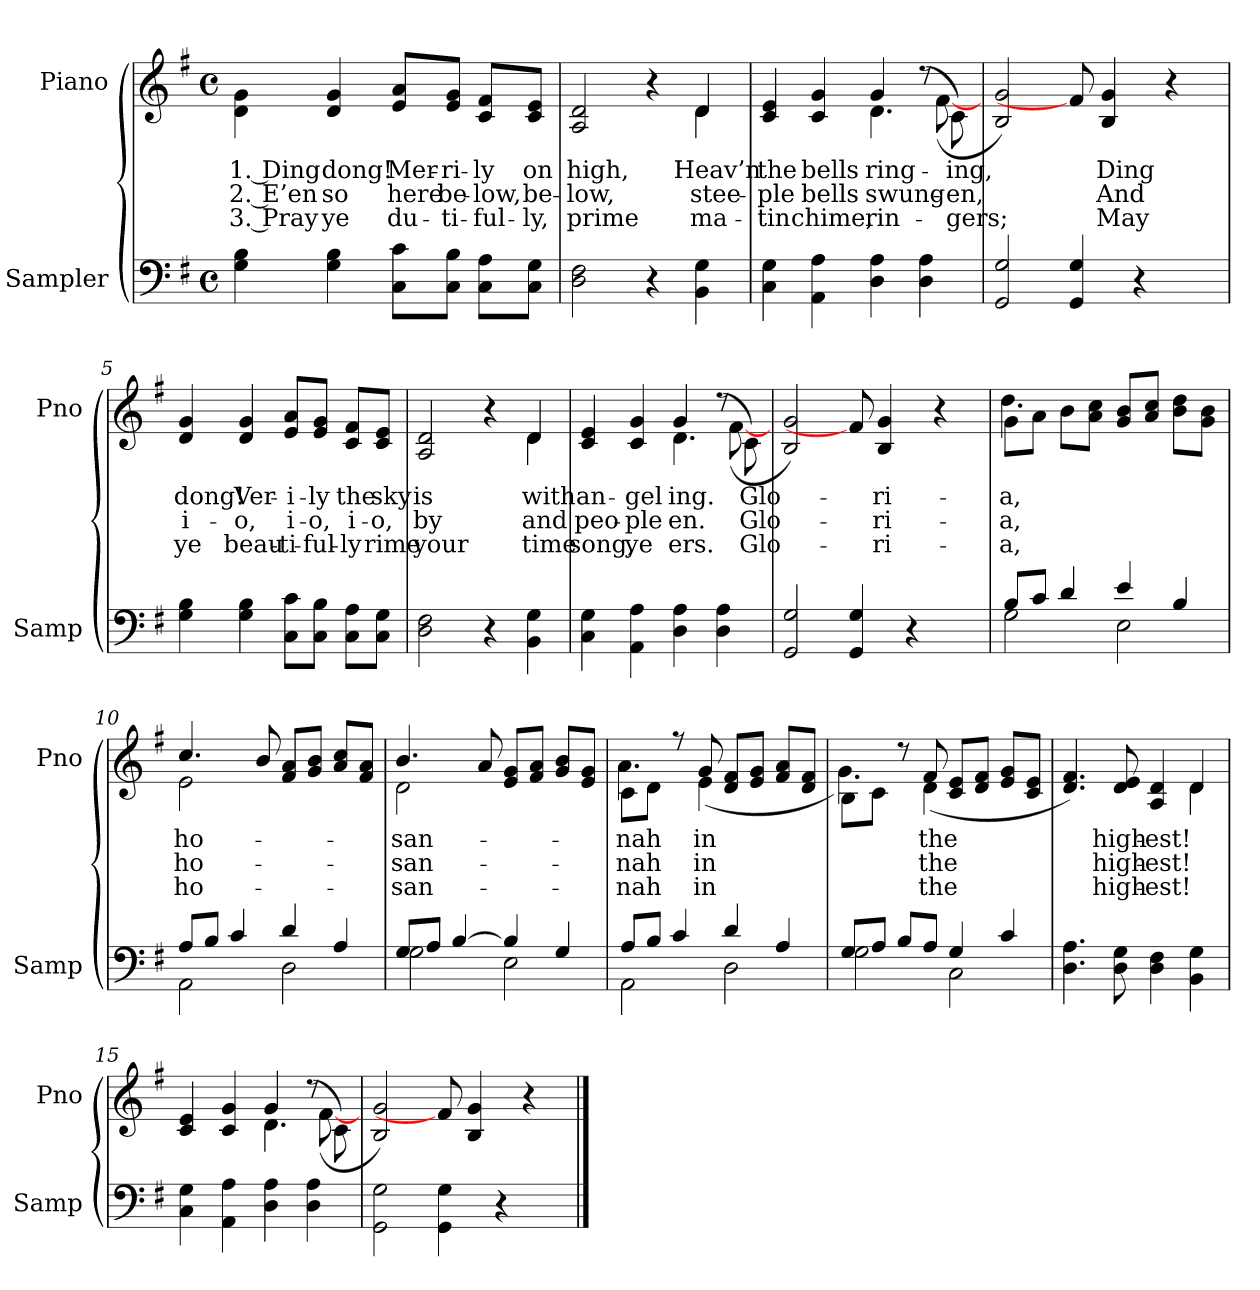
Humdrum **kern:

**kern	**kern	**text	**text	**text
*part2	*part1	*part1	*part1	*part1
*staff2	*staff1	*staff1	*staff1	*staff1
*I"Sampler	*I"Piano	*	*	*
*I'Samp	*I'Pno	*	*	*
*clefF4	*clefG2	*	*	*
*k[f#]	*k[f#]	*	*	*
*G:	*G:	*	*	*
*M4/4	*M4/4	*	*	*
*met(c)	*met(c)	*	*	*
=1	=1	=1	=1	=1
4G 4B	4d\ 4g\	1. Ding	2. E’en	3. Pray
4G 4B	4d 4g	dong!	so	ye
8C\ 8c\L	8e/ 8a/L	Mer-	here	du-
8C\ 8B\J	8e/ 8g/J	-ri-	be-	-ti-
8C\ 8A\L	8c/ 8f#/L	-ly	-low,	-ful-
8C\ 8G\J	8c/ 8e/J	on	be-	-ly,
=2	=2	=2	=2	=2
*	*^	*	*	*
2D 2F#	2A 2d	2.ryy	high,	-low,	prime
4r	4r	.	.	.	.
4BB 4G	4d/	4d	Heav’n	stee-	ma-
=3	=3	=3	=3	=3	=3
4C 4G	4c 4e	2ryy	the	-ple	-tin
4AA 4A	4c 4g	.	bells	bells	chime,
4D 4A	4g/	4.d	ring-	swung-	rin-
4D 4A	(8r	.	.	.	.
.	8c\)	([8f#	-ing,	-en,	-gers;
*	*v	*v	*	*	*
=4	=4	=4	=4	=4
2GG 2G	2B 2g)	.	.	.
4GG 4G	8f#]	.	.	.
.	4B 4g	Ding	And	May
4r	.	.	.	.
.	4r	.	.	.
8ryy	.	.	.	.
=5	=5	=5	=5	=5
4G 4B	4d 4g	dong!	i-	ye
4G 4B	4d 4g	Ver-	-o,	beau-
8C\ 8c\L	8e/ 8a/L	-i-	i-	-ti-
8C\ 8B\J	8e/ 8g/J	-ly	-o,	-ful-
8C\ 8A\L	8c/ 8f#/L	the	i-	-ly
8C\ 8G\J	8c/ 8e/J	sky	-o,	rime
=6	=6	=6	=6	=6
*	*^	*	*	*
2D 2F#	2A 2d	2.ryy	is	by	your
4r	4r	.	.	.	.
4BB 4G	4d/	4d	with	and	-time
=7	=7	=7	=7	=7	=7
4C 4G	4c 4e	2ryy	an-	peo-	song,
4AA 4A	4c 4g	.	-gel	-ple	ye
4D 4A	4g/	4.d	-ing.	-en.	-ers.
4D 4A	(8r	.	.	.	.
.	8c\)	([8f#	Glo-	Glo-	Glo-
*	*v	*v	*	*	*
=8	=8	=8	=8	=8
2GG 2G	2B 2g)	.	.	.
4GG 4G	8f#]	.	.	.
.	4B 4g	-ri-	-ri-	-ri-
4r	.	.	.	.
.	4r	.	.	.
8ryy	.	.	.	.
=9	=9	=9	=9	=9
*^	*^	*	*	*
(8B/L	2G)	(8g\L	4.dd)	-a,	-a,	-a,
8c/J	.	8a\J	.	.	.	.
4d/	.	8b\L	.	.	.	.
.	.	8a\ 8cc\J	2ryy	.	.	.
4e/	2E	8g/ 8b/L	.	.	.	.
.	.	8a/ 8cc/J	.	.	.	.
4B/	.	8b\ 8dd\L	.	.	.	.
.	.	8g\ 8b\J	8ryy	.	.	.
=10	=10	=10	=10	=10	=10	=10
(8A/L	2AA)	(4.cc/	2e)	ho-	ho-	ho-
8B/J	.	.	.	.	.	.
4c/	.	.	.	.	.	.
.	.	8b/	.	.	.	.
4d/	2D	8f#/ 8a/L	2ryy	.	.	.
.	.	8g/ 8b/J	.	.	.	.
4A/	.	8a/ 8cc/L	.	.	.	.
.	.	8f#/ 8a/J	.	.	.	.
=11	=11	=11	=11	=11	=11	=11
(8G/L	2G)	(4.b/	2d)	-san-	-san-	-san-
8A/J	.	.	.	.	.	.
[4B/	.	.	.	.	.	.
.	.	8a/	.	.	.	.
4B/]	2E	8e/ 8g/L	2ryy	.	.	.
.	.	8f#/ 8a/J	.	.	.	.
4G/	.	8g/ 8b/L	.	.	.	.
.	.	8e/ 8g/J	.	.	.	.
=12	=12	=12	=12	=12	=12	=12
(8A/L	2AA)	(8c\L	4.a)	-nah	-nah	-nah
8B/J	.	8d\J	.	.	.	.
4c/	.	8r	.	.	.	.
.	.	8g/	(4e	in	in	in
4d/	2D	8d/ 8f#/L	.	.	.	.
.	.	8e/ 8g/J	4.ryy	.	.	.
4A/	.	8f#/ 8a/L	.	.	.	.
.	.	8d/ 8f#/J	.	.	.	.
=13	=13	=13	=13	=13	=13	=13
(8G/L	2G)	8B\L	4.g)	.	.	.
8A/J	.	8c\J	.	.	.	.
8B/L	.	8r	.	.	.	.
8A/J	.	8f#/	(4d	the	the	the
4G/	2C	8c/ 8e/L	.	.	.	.
.	.	8d/ 8f#/J	4.ryy	.	.	.
4c/	.	8e/ 8g/L	.	.	.	.
.	.	8c/ 8e/J	.	.	.	.
*v	*v	*	*	*	*	*
=14	=14	=14	=14	=14	=14
4.D 4.A	4.d 4.f#)	2.ryy	.	.	.
8D 8G	8d 8e	.	high-	high-	high-
4D 4F#	4A 4d	.	-est!	-est!	-est!
4BB 4G	4d/	4d	.	.	.
=15	=15	=15	=15	=15	=15
4C 4G	4c 4e	2ryy	.	.	.
4AA 4A	4c 4g	.	.	.	.
4D 4A	4g/	4.d	.	.	.
4D 4A	(8r	.	.	.	.
.	8c\)	([8f#	.	.	.
*	*v	*v	*	*	*
=16	=16	=16	=16	=16
2GG\ 2G\	2B 2g)	.	.	.
4GG\ 4G\	8f#]	.	.	.
.	4B 4g	.	.	.
4r	.	.	.	.
.	4r	.	.	.
8ryy	.	.	.	.
==	==	==	==	==
*-	*-	*-	*-	*-
